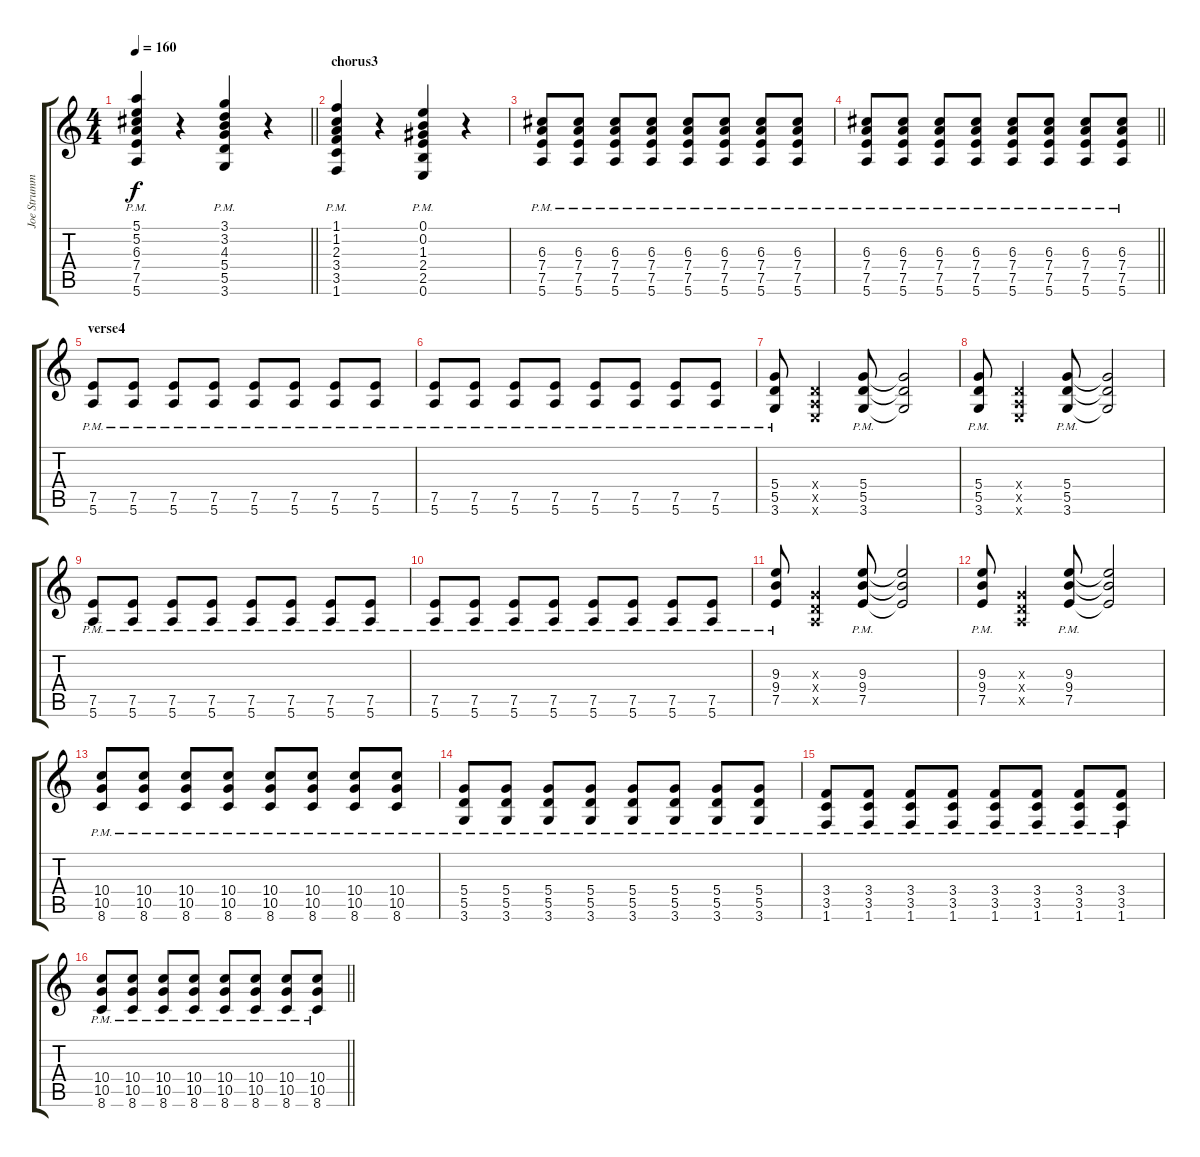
\track ("Joe Strummer" "Joe Strumm") {instrument distortionguitar}
\staff {score tabs}
\tuning (E4 B3 G3 D3 A2 E2) {hide}
\ts (4 4)
\tempo 160
\clef g2
\barLineRight lightlight
\ks c
(5.1{pm} 5.2{pm} 6.3{pm} 7.4{pm} 7.5{pm} 5.6{pm}).4{dy f} r.4 (3.1{pm} 3.2{pm} 4.3{pm} 5.4{pm} 5.5{pm} 3.6{pm}).4 r.4 |
\section ("" "chorus3")
(1.1{pm} 1.2{pm} 2.3{pm} 3.4{pm} 3.5{pm} 1.6{pm}).4 r.4 (0.1{pm} 0.2{pm} 1.3{pm} 2.4{pm} 2.5{pm} 0.6{pm}).4 r.4 |
(6.3{pm} 7.4{pm} 7.5{pm} 5.6{pm}).8 (6.3{pm} 7.4{pm} 7.5{pm} 5.6{pm}).8 (6.3{pm} 7.4{pm} 7.5{pm} 5.6{pm}).8 (6.3{pm} 7.4{pm} 7.5{pm} 5.6{pm}).8 (6.3{pm} 7.4{pm} 7.5{pm} 5.6{pm}).8 (6.3{pm} 7.4{pm} 7.5{pm} 5.6{pm}).8 (6.3{pm} 7.4{pm} 7.5{pm} 5.6{pm}).8 (6.3{pm} 7.4{pm} 7.5{pm} 5.6{pm}).8 |
\barLineRight lightlight
(6.3{pm} 7.4{pm} 7.5{pm} 5.6{pm}).8 (6.3{pm} 7.4{pm} 7.5{pm} 5.6{pm}).8 (6.3{pm} 7.4{pm} 7.5{pm} 5.6{pm}).8 (6.3{pm} 7.4{pm} 7.5{pm} 5.6{pm}).8 (6.3{pm} 7.4{pm} 7.5{pm} 5.6{pm}).8 (6.3{pm} 7.4{pm} 7.5{pm} 5.6{pm}).8 (6.3{pm} 7.4{pm} 7.5{pm} 5.6{pm}).8 (6.3{pm} 7.4{pm} 7.5{pm} 5.6{pm}).8 |
\section ("" "verse4")
(7.5{pm} 5.6{pm}).8 (7.5{pm} 5.6{pm}).8 (7.5{pm} 5.6{pm}).8 (7.5{pm} 5.6{pm}).8 (7.5{pm} 5.6{pm}).8 (7.5{pm} 5.6{pm}).8 (7.5{pm} 5.6{pm}).8 (7.5{pm} 5.6{pm}).8 |
(7.5{pm} 5.6{pm}).8 (7.5{pm} 5.6{pm}).8 (7.5{pm} 5.6{pm}).8 (7.5{pm} 5.6{pm}).8 (7.5{pm} 5.6{pm}).8 (7.5{pm} 5.6{pm}).8 (7.5{pm} 5.6{pm}).8 (7.5{pm} 5.6{pm}).8 |
(5.4{pm} 5.5{pm} 3.6{pm}).8 (0.4{x} 0.5{x} 0.6{x}).4 (5.4{pm} 5.5{pm} 3.6{pm}).8 (5.4{t} 5.5{t} 3.6{t}).2 |
(5.4{pm} 5.5{pm} 3.6{pm}).8 (0.4{x} 0.5{x} 0.6{x}).4 (5.4{pm} 5.5{pm} 3.6{pm}).8 (5.4{t} 5.5{t} 3.6{t}).2 |
(7.5{pm} 5.6{pm}).8 (7.5{pm} 5.6{pm}).8 (7.5{pm} 5.6{pm}).8 (7.5{pm} 5.6{pm}).8 (7.5{pm} 5.6{pm}).8 (7.5{pm} 5.6{pm}).8 (7.5{pm} 5.6{pm}).8 (7.5{pm} 5.6{pm}).8 |
(7.5{pm} 5.6{pm}).8 (7.5{pm} 5.6{pm}).8 (7.5{pm} 5.6{pm}).8 (7.5{pm} 5.6{pm}).8 (7.5{pm} 5.6{pm}).8 (7.5{pm} 5.6{pm}).8 (7.5{pm} 5.6{pm}).8 (7.5{pm} 5.6{pm}).8 |
(9.3{pm} 9.4{pm} 7.5{pm}).8 (0.3{x} 0.4{x} 0.5{x}).4 (9.3{pm} 9.4{pm} 7.5{pm}).8 (9.3{t} 9.4{t} 7.5{t}).2 |
(9.3{pm} 9.4{pm} 7.5{pm}).8 (0.3{x} 0.4{x} 0.5{x}).4 (9.3{pm} 9.4{pm} 7.5{pm}).8 (9.3{t} 9.4{t} 7.5{t}).2 |
(10.4{pm} 10.5{pm} 8.6{pm}).8 (10.4{pm} 10.5{pm} 8.6{pm}).8 (10.4{pm} 10.5{pm} 8.6{pm}).8 (10.4{pm} 10.5{pm} 8.6{pm}).8 (10.4{pm} 10.5{pm} 8.6{pm}).8 (10.4{pm} 10.5{pm} 8.6{pm}).8 (10.4{pm} 10.5{pm} 8.6{pm}).8 (10.4{pm} 10.5{pm} 8.6{pm}).8 |
(5.4{pm} 5.5{pm} 3.6{pm}).8 (5.4{pm} 5.5{pm} 3.6{pm}).8 (5.4{pm} 5.5{pm} 3.6{pm}).8 (5.4{pm} 5.5{pm} 3.6{pm}).8 (5.4{pm} 5.5{pm} 3.6{pm}).8 (5.4{pm} 5.5{pm} 3.6{pm}).8 (5.4{pm} 5.5{pm} 3.6{pm}).8 (5.4{pm} 5.5{pm} 3.6{pm}).8 |
(3.4{pm} 3.5{pm} 1.6{pm}).8 (3.4{pm} 3.5{pm} 1.6{pm}).8 (3.4{pm} 3.5{pm} 1.6{pm}).8 (3.4{pm} 3.5{pm} 1.6{pm}).8 (3.4{pm} 3.5{pm} 1.6{pm}).8 (3.4{pm} 3.5{pm} 1.6{pm}).8 (3.4{pm} 3.5{pm} 1.6{pm}).8 (3.4{pm} 3.5{pm} 1.6{pm}).8 |
\barLineRight lightlight
(10.4{pm} 10.5{pm} 8.6{pm}).8 (10.4{pm} 10.5{pm} 8.6{pm}).8 (10.4{pm} 10.5{pm} 8.6{pm}).8 (10.4{pm} 10.5{pm} 8.6{pm}).8 (10.4{pm} 10.5{pm} 8.6{pm}).8 (10.4{pm} 10.5{pm} 8.6{pm}).8 (10.4{pm} 10.5{pm} 8.6{pm}).8 (10.4{pm} 10.5{pm} 8.6{pm}).8
